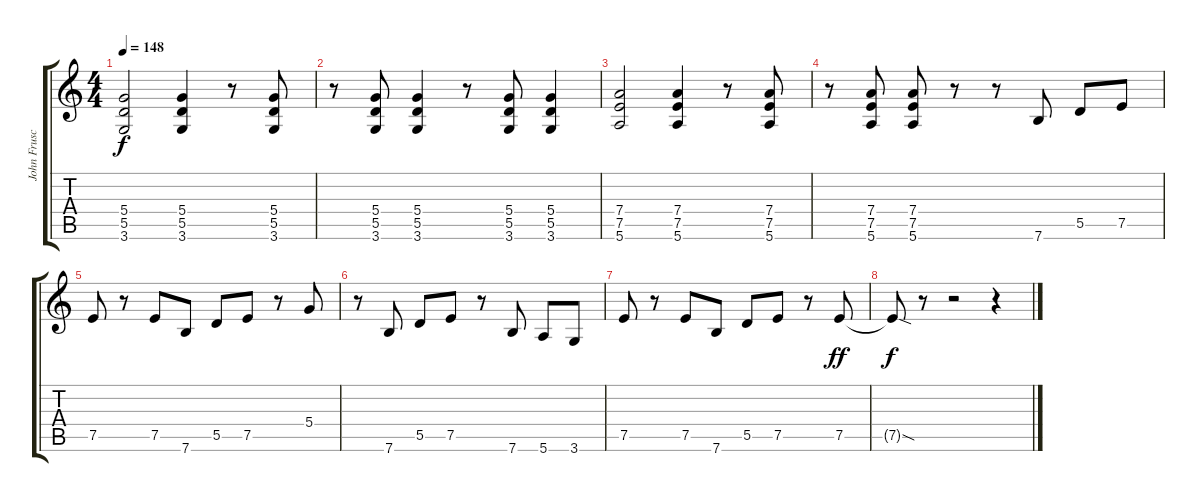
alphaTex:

\track ("John Frusciante" "John Frusc") {instrument distortionguitar}
\staff {score tabs}
\tuning (E4 B3 G3 D3 A2 E2) {hide}
\ts (4 4)
\tempo 148
\clef g2
\ks c
(5.4 5.5 3.6).2{dy f} (5.4 5.5 3.6).4 r.8 (5.4 5.5 3.6).8 |
r.8 (5.4 5.5 3.6).8 (5.4 5.5 3.6).4 r.8 (5.4 5.5 3.6).8 (5.4 5.5 3.6).4 |
(7.4 7.5 5.6).2 (7.4 7.5 5.6).4 r.8 (7.4 7.5 5.6).8 |
r.8 (7.4 7.5 5.6).8 (7.4 7.5 5.6).8 r.8 r.8 7.6.8 5.5.8 7.5.8 |
7.5.8 r.8 7.5.8 7.6.8 5.5.8 7.5.8 r.8 5.4.8 |
r.8 7.6.8 5.5.8 7.5.8 r.8 7.6.8 5.6.8 3.6.8 |
7.5.8 r.8 7.5.8 7.6.8 5.5.8 7.5.8 r.8 7.5.8{dy ff} |
7.5{sod t}.8{dy f} r.8 r.2 r.4
